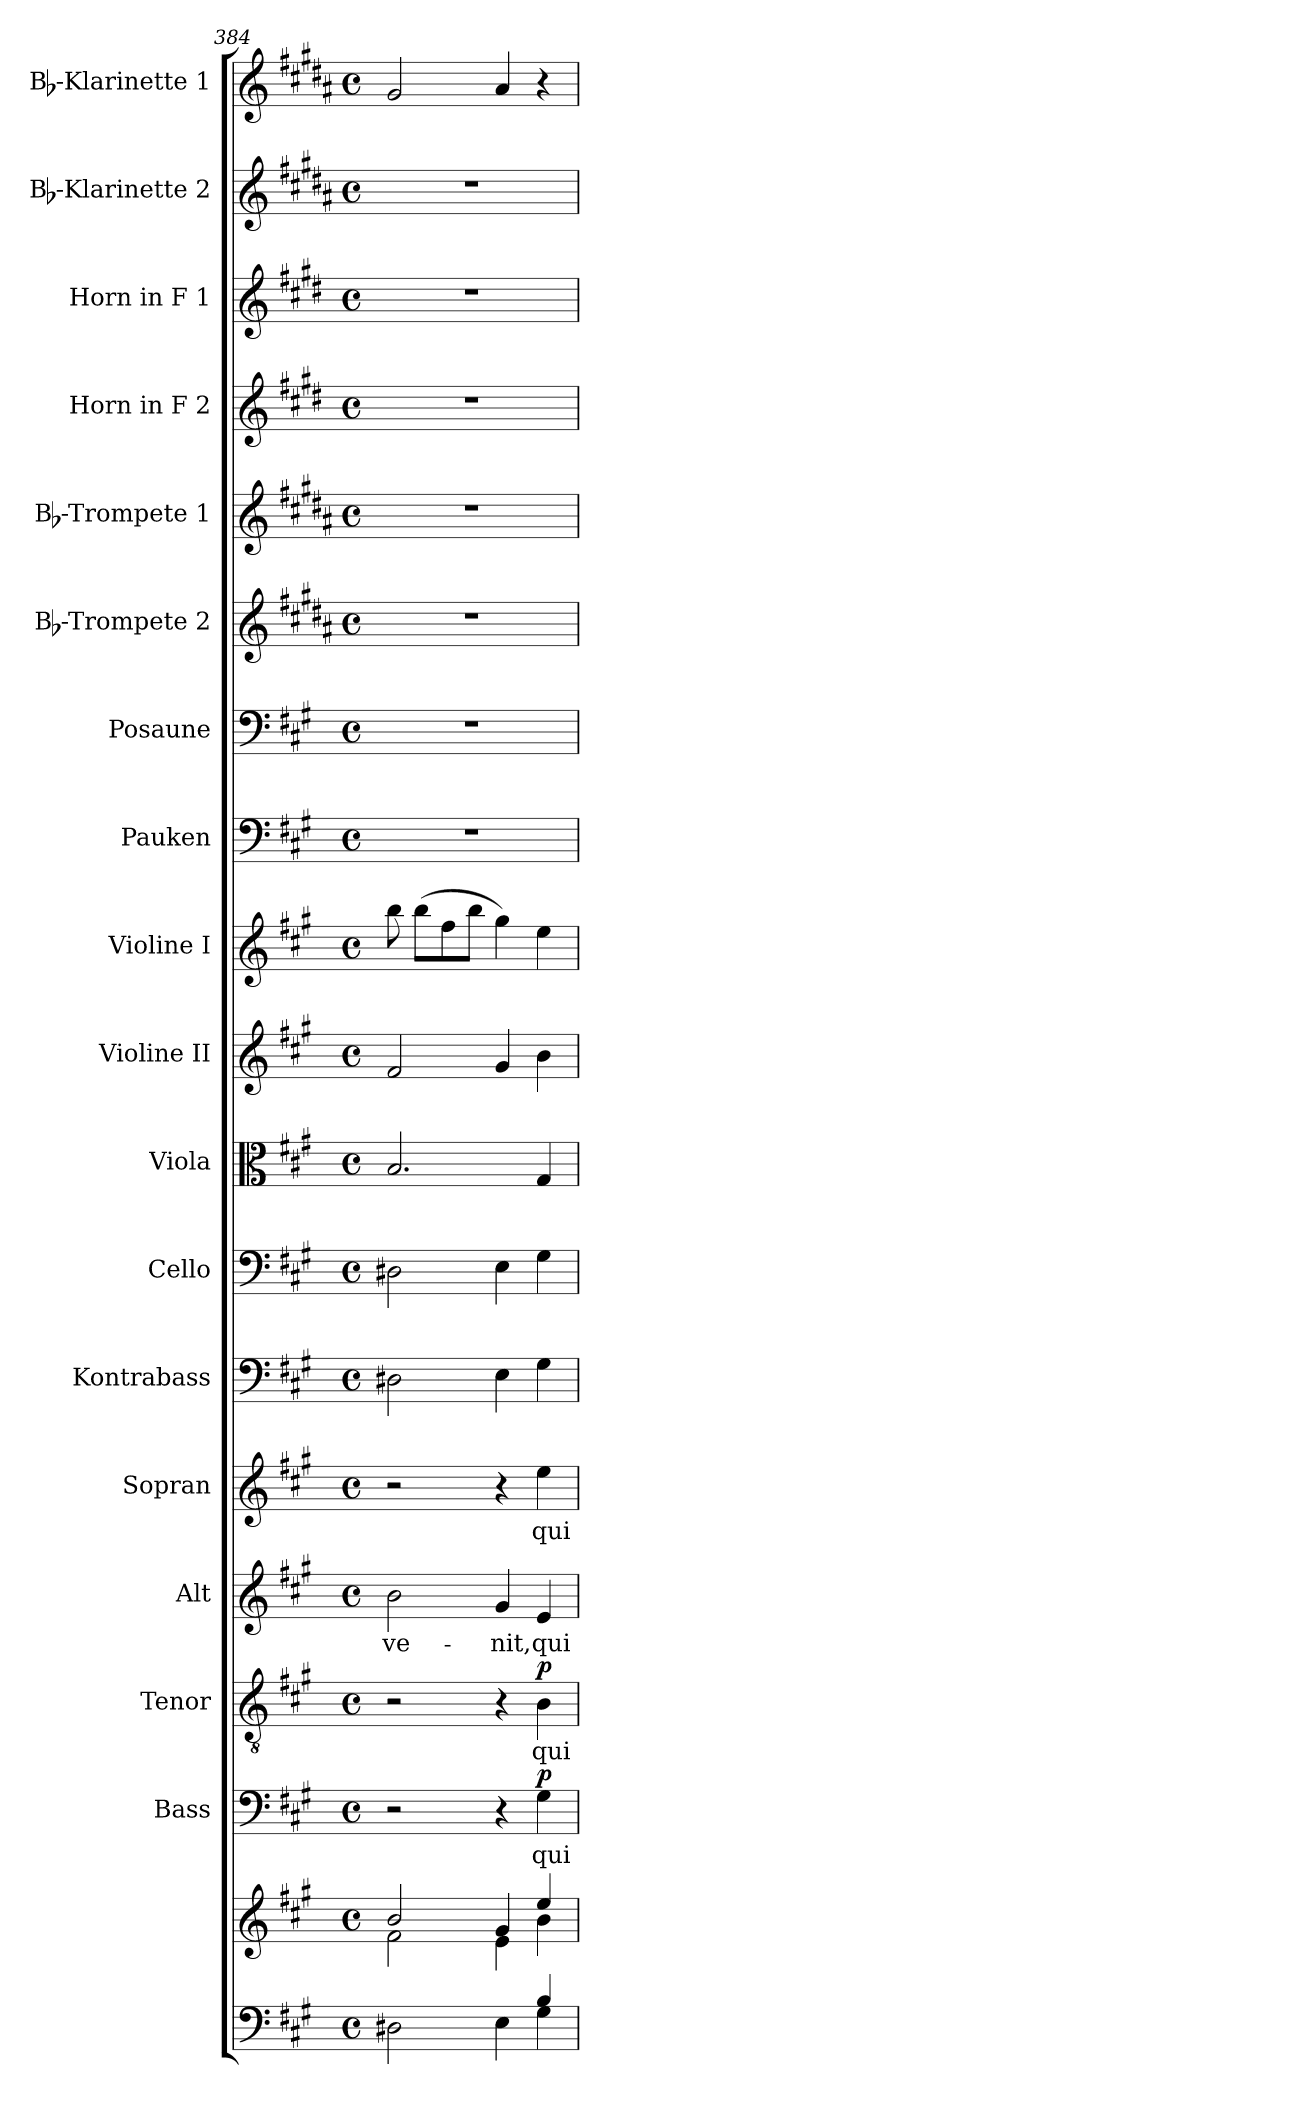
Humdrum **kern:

**kern	**kern	**kern	**text	**dynam	**kern	**text	**dynam	**kern	**text	**kern	**text	**kern	**kern	**kern	**kern	**kern	**kern	**kern	**kern	**kern	**kern	**kern	**kern	**kern
*part18	*part18	*part17	*part17	*part17	*part16	*part16	*part16	*part15	*part15	*part14	*part14	*part13	*part12	*part11	*part10	*part9	*part8	*part7	*part6	*part5	*part4	*part3	*part2	*part1
*staff19	*staff18	*staff17	*staff17	*staff17	*staff16	*staff16	*staff16	*staff15	*staff15	*staff14	*staff14	*staff13	*staff12	*staff11	*staff10	*staff9	*staff8	*staff7	*staff6	*staff5	*staff4	*staff3	*staff2	*staff1
*	*	*I"Bass	*	*	*I"Tenor	*	*	*I"Alt	*	*I"Sopran	*	*I"Kontrabass	*I"Cello	*I"Viola	*I"Violine II	*I"Violine I	*I"Pauken	*I"Posaune	*I"Bb-Trompete 2	*I"Bb-Trompete 1	*I"Horn in F 2	*I"Horn in F 1	*I"Bb-Klarinette 2	*I"Bb-Klarinette 1
*	*	*I'B.	*	*	*I'T.	*	*	*I'A.	*	*I'S.	*	*I'Kb.	*	*I'Vla.	*I'Vl. II	*I'Vl. I	*I'Pk.	*I'Pos.	*I'Bb Trp. 2	*I'Bb Trp. 1	*	*	*I'Bb Kl. 2	*I'Bb Kl. 1
*clefF4	*clefG2	*clefF4	*	*	*clefGv2	*	*	*clefG2	*	*clefG2	*	*clefF4	*clefF4	*clefC3	*clefG2	*clefG2	*clefF4	*clefF4	*clefG2	*clefG2	*clefG2	*clefG2	*clefG2	*clefG2
*	*	*	*	*	*	*	*	*	*	*	*	*ITrd7c12	*	*	*	*	*	*	*ITrd1c2	*ITrd1c2	*ITrd4c7	*ITrd4c7	*ITrd1c2	*ITrd1c2
*k[f#c#g#]	*k[f#c#g#]	*k[f#c#g#]	*	*	*k[f#c#g#]	*	*	*k[f#c#g#]	*	*k[f#c#g#]	*	*k[f#c#g#]	*k[f#c#g#]	*k[f#c#g#]	*k[f#c#g#]	*k[f#c#g#]	*k[f#c#g#]	*k[f#c#g#]	*k[f#c#g#]	*k[f#c#g#]	*k[f#c#g#]	*k[f#c#g#]	*k[f#c#g#]	*k[f#c#g#]
*A:	*A:	*A:	*	*	*A:	*	*	*A:	*	*A:	*	*A:	*A:	*A:	*A:	*A:	*A:	*A:	*A:	*A:	*A:	*A:	*A:	*A:
*M4/4	*M4/4	*M4/4	*	*	*M4/4	*	*	*M4/4	*	*M4/4	*	*M4/4	*M4/4	*M4/4	*M4/4	*M4/4	*M4/4	*M4/4	*M4/4	*M4/4	*M4/4	*M4/4	*M4/4	*M4/4
*met(c)	*met(c)	*met(c)	*	*	*met(c)	*	*	*met(c)	*	*met(c)	*	*met(c)	*met(c)	*met(c)	*met(c)	*met(c)	*met(c)	*met(c)	*met(c)	*met(c)	*met(c)	*met(c)	*met(c)	*met(c)
=384	=384	=384	=384	=384	=384	=384	=384	=384	=384	=384	=384	=384	=384	=384	=384	=384	=384	=384	=384	=384	=384	=384	=384	=384
*^	*^	*	*	*	*	*	*	*	*	*	*	*	*	*	*	*	*	*	*	*	*	*	*	*
!	!	!	!	!	!	!	!	!	!	!	!LO:LY:b	!	!	!	!	!	!	!	!	!	!	!	!	!	!	!
2.ryy	2D#X\	2b/	2f#\	2r	.	.	2r	.	.	2b\	ve-	2r	.	2DD#X\	2D#X\	2.B/	2f#/	8bb\	1r	1r	1r	1r	1r	1r	1r	2f#/
.	.	.	.	.	.	.	.	.	.	.	.	.	.	.	.	.	.	(>8bb\L	.	.	.	.	.	.	.	.
.	.	.	.	.	.	.	.	.	.	.	.	.	.	.	.	.	.	8ff#\	.	.	.	.	.	.	.	.
.	.	.	.	.	.	.	.	.	.	.	.	.	.	.	.	.	.	8bb\J	.	.	.	.	.	.	.	.
!	!	!	!	!	!	!	!	!	!	!	!LO:LY:b	!	!	!	!	!	!	!	!	!	!	!	!	!	!	!
.	4E\	4g#/	4e\	4r	.	.	4r	.	.	4g#/	-nit,	4r	.	4EE\	4E\	.	4g#/	4gg#\)	.	.	.	.	.	.	.	4g#/
!	!	!	!	!	!LO:LY:b	!LO:DY:a	!	!LO:LY:b	!LO:DY:a	!	!LO:LY:b	!	!LO:LY:b	!	!	!	!	!	!	!	!	!	!	!	!	!
4B/	4G#\	4ee/	4b\	4G#\	qui	p	4B\	qui	p	4e/	qui	4ee\	qui	4GG#\	4G#\	4G#/	4b\	4ee\	.	.	.	.	.	.	.	4r
*v	*v	*	*	*	*	*	*	*	*	*	*	*	*	*	*	*	*	*	*	*	*	*	*	*	*	*
*	*v	*v	*	*	*	*	*	*	*	*	*	*	*	*	*	*	*	*	*	*	*	*	*	*	*
=	=	=	=	=	=	=	=	=	=	=	=	=	=	=	=	=	=	=	=	=	=	=	=	=
*-	*-	*-	*-	*-	*-	*-	*-	*-	*-	*-	*-	*-	*-	*-	*-	*-	*-	*-	*-	*-	*-	*-	*-	*-
